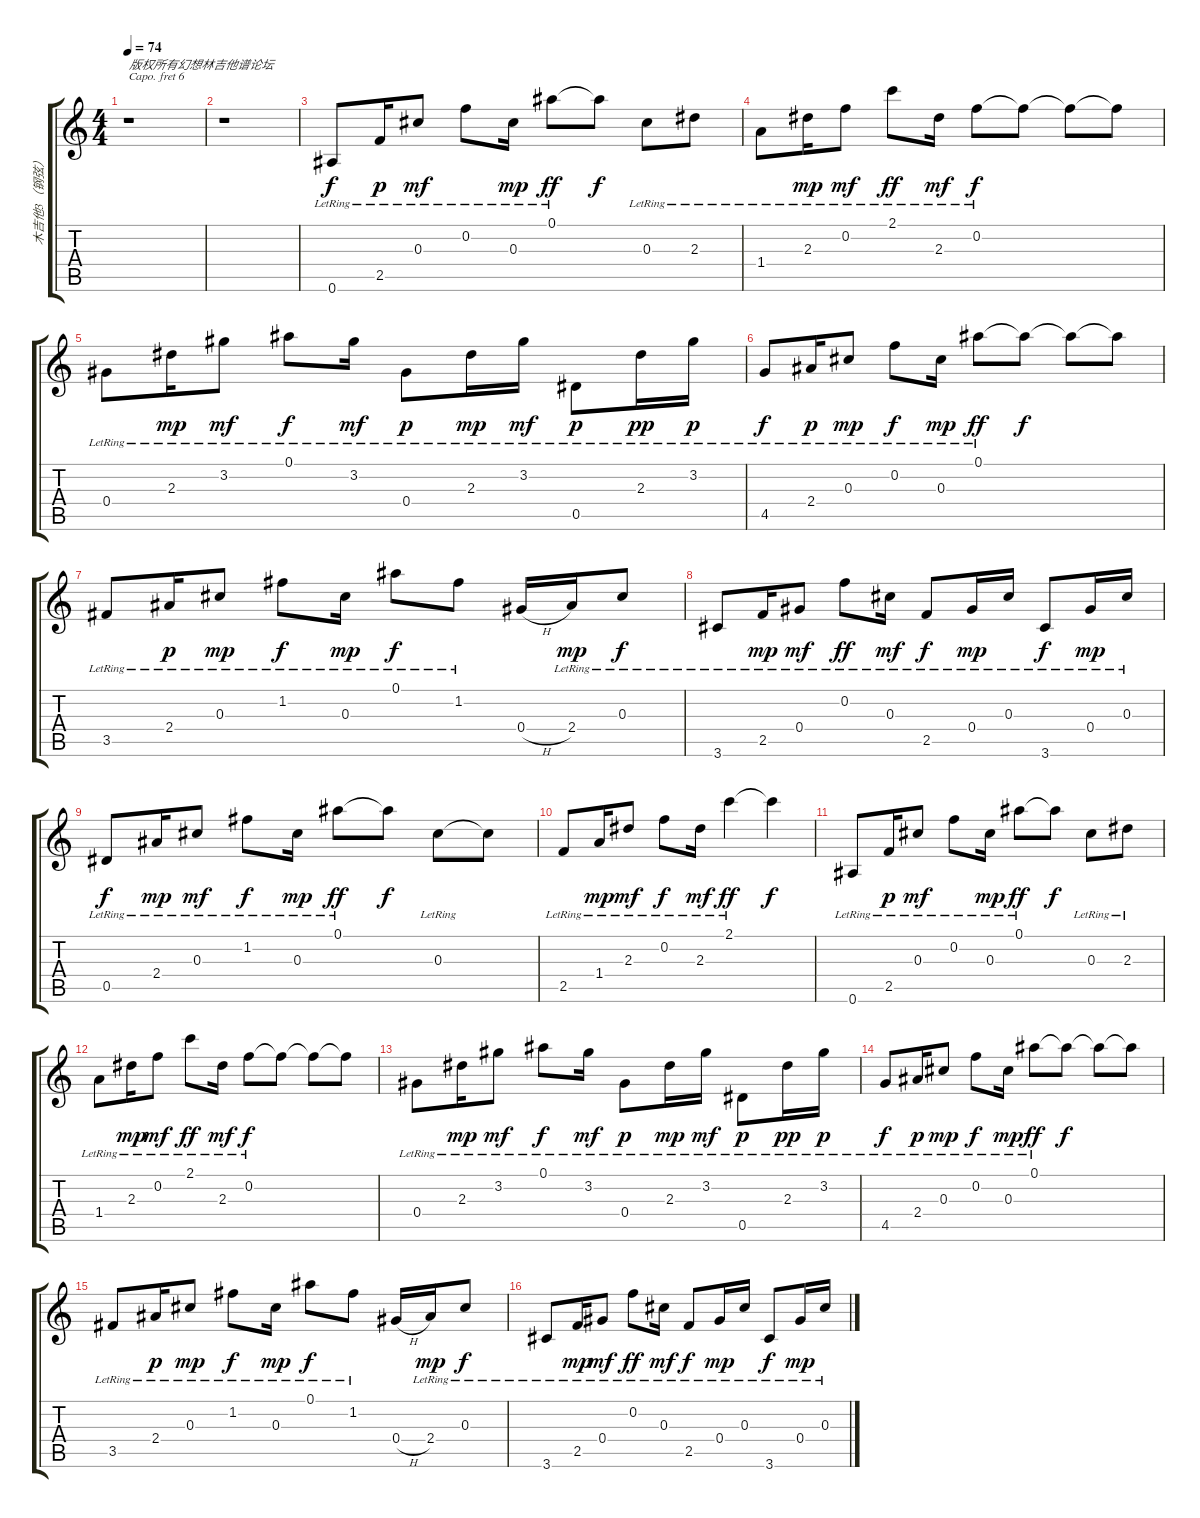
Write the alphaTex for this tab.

\track ("木吉他3（钢弦）" "木吉他3（钢弦）") {instrument acousticguitarsteel}
\staff {score tabs}
\capo 6
\tuning (E4 B3 G3 D3 A2 E2) {hide}
\ts (4 4)
\tempo 74
\clef g2
\ks c
r.1{txt "版权所有幻想林吉他谱论坛" dy f instrument acousticguitarsteel} |
r.1 |
0.6{lr}.8 2.5{lr}.16{dy p} 0.3{lr}.8{dy mf} 0.2{lr}.8 0.3{lr}.16{dy mp} 0.1{lr}.8{dy ff} 0.1{t}.8{dy f} 0.3{lr}.8 2.3{lr}.8 |
1.4{lr}.8 2.3{lr}.16{dy mp} 0.2{lr}.8{dy mf} 2.1{lr}.8{dy ff} 2.3{lr}.16{dy mf} 0.2{lr}.8{dy f} 0.2{t}.8 0.2{t}.8 0.2{t}.8 |
0.4{lr}.8 2.3{lr}.16{dy mp} 3.2{lr}.8{dy mf} 0.1{lr}.8{dy f} 3.2{lr}.16{dy mf} 0.4{lr}.8{dy p} 2.3{lr}.16{dy mp} 3.2{lr}.16{dy mf} 0.5{lr}.8{dy p} 2.3{lr}.16{dy pp} 3.2{lr}.16{dy p} |
4.5{lr}.8{dy f} 2.4{lr}.16{dy p} 0.3{lr}.8{dy mp} 0.2{lr}.8{dy f} 0.3{lr}.16{dy mp} 0.1{lr}.8{dy ff} 0.1{t}.8{dy f} 0.1{t}.8 0.1{t}.8 |
3.5{lr}.8 2.4{lr}.16{dy p} 0.3{lr}.8{dy mp} 1.2{lr}.8{dy f} 0.3{lr}.16{dy mp} 0.1{lr}.8{dy f} 1.2{lr}.8 0.4{h}.16 2.4{lr}.16{dy mp} 0.3{lr}.8{dy f} |
3.6{lr}.8 2.5{lr}.16{dy mp} 0.4{lr}.8{dy mf} 0.2{lr}.8{dy ff} 0.3{lr}.16{dy mf} 2.5{lr}.8{dy f} 0.4{lr}.16{dy mp} 0.3{lr}.16 3.6{lr}.8{dy f} 0.4{lr}.16{dy mp} 0.3{lr}.16 |
0.5{lr}.8{dy f} 2.4{lr}.16{dy mp} 0.3{lr}.8{dy mf} 1.2{lr}.8{dy f} 0.3{lr}.16{dy mp} 0.1{lr}.8{dy ff} 0.1{t}.8{dy f} 0.3{lr}.8 0.3{t}.8 |
2.5{lr}.8 1.4{lr}.16{dy mp} 2.3{lr}.8{dy mf} 0.2{lr}.8{dy f} 2.3{lr}.16{dy mf} 2.1{lr}.4{dy ff} 2.1{t}.4{dy f} |
0.6{lr}.8 2.5{lr}.16{dy p} 0.3{lr}.8{dy mf} 0.2{lr}.8 0.3{lr}.16{dy mp} 0.1{lr}.8{dy ff} 0.1{t}.8{dy f} 0.3{lr}.8 2.3{lr}.8 |
1.4{lr}.8 2.3{lr}.16{dy mp} 0.2{lr}.8{dy mf} 2.1{lr}.8{dy ff} 2.3{lr}.16{dy mf} 0.2{lr}.8{dy f} 0.2{t}.8 0.2{t}.8 0.2{t}.8 |
0.4{lr}.8 2.3{lr}.16{dy mp} 3.2{lr}.8{dy mf} 0.1{lr}.8{dy f} 3.2{lr}.16{dy mf} 0.4{lr}.8{dy p} 2.3{lr}.16{dy mp} 3.2{lr}.16{dy mf} 0.5{lr}.8{dy p} 2.3{lr}.16{dy pp} 3.2{lr}.16{dy p} |
4.5{lr}.8{dy f} 2.4{lr}.16{dy p} 0.3{lr}.8{dy mp} 0.2{lr}.8{dy f} 0.3{lr}.16{dy mp} 0.1{lr}.8{dy ff} 0.1{t}.8{dy f} 0.1{t}.8 0.1{t}.8 |
3.5{lr}.8 2.4{lr}.16{dy p} 0.3{lr}.8{dy mp} 1.2{lr}.8{dy f} 0.3{lr}.16{dy mp} 0.1{lr}.8{dy f} 1.2{lr}.8 0.4{h}.16 2.4{lr}.16{dy mp} 0.3{lr}.8{dy f} |
3.6{lr}.8 2.5{lr}.16{dy mp} 0.4{lr}.8{dy mf} 0.2{lr}.8{dy ff} 0.3{lr}.16{dy mf} 2.5{lr}.8{dy f} 0.4{lr}.16{dy mp} 0.3{lr}.16 3.6{lr}.8{dy f} 0.4{lr}.16{dy mp} 0.3{lr}.16
